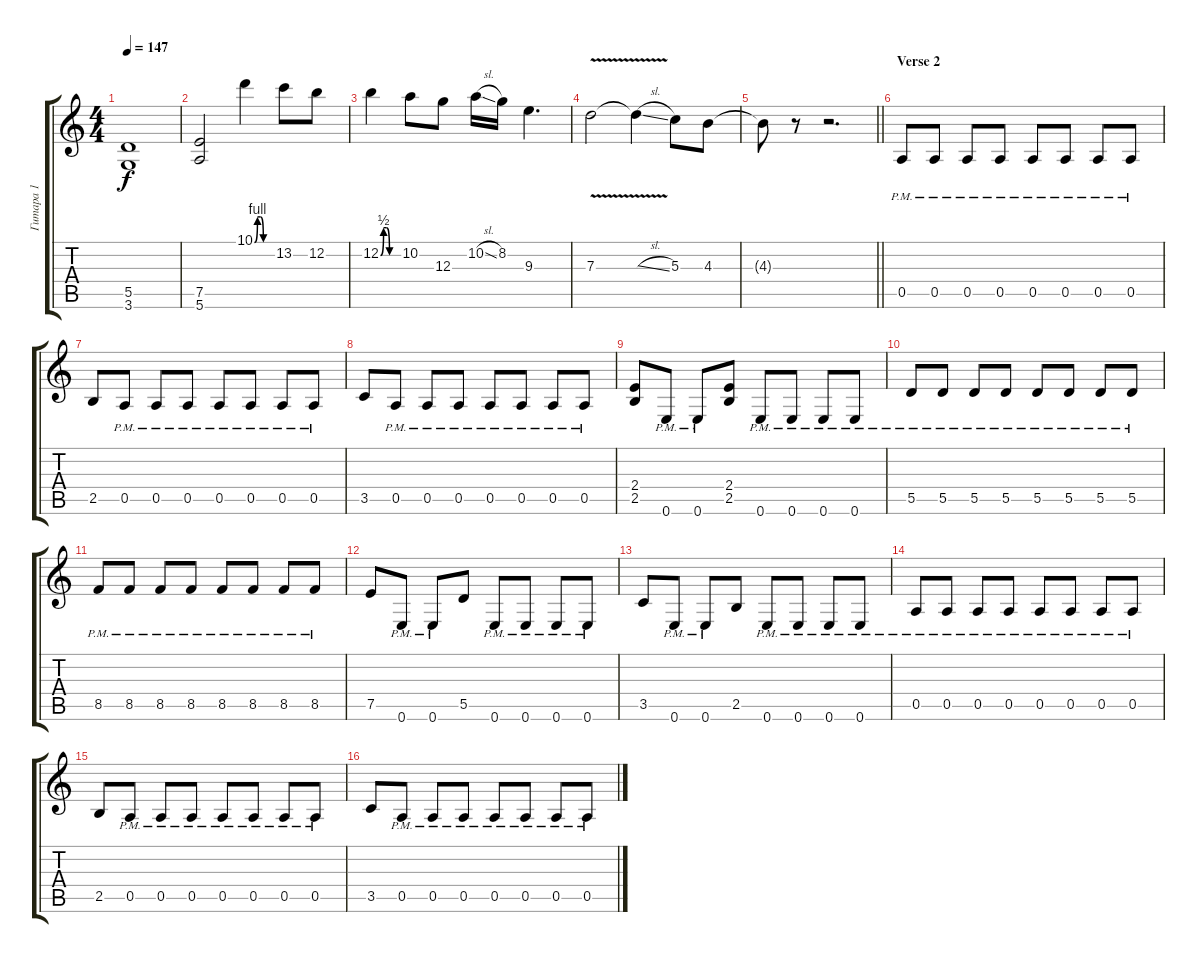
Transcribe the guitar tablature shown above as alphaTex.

\track ("Гитара 1" "Гитара 1") {instrument distortionguitar}
\staff {score tabs}
\tuning (E4 B3 G3 D3 A2 E2) {hide}
\ts (4 4)
\tempo 147
\clef g2
\ks c
(5.5 3.6).1{dy f} |
(7.5 5.6).2 10.1{be (custom 0 0 10 4 20 4 30 0 60 0)}.4 13.2.8 12.2.8 |
12.2{be (custom 0 0 10 2 20 2 30 0 60 0)}.4 10.2.8 12.3.8 10.2{sl}.16 8.2.16 9.3.4{d} |
7.3{v}.2 7.3{sl t}.4 5.3.8 4.3.8 |
\barLineRight lightlight
4.3{t}.8 r.8 r.2{d} |
\section ("" "Verse 2")
0.5{pm}.8 0.5{pm}.8 0.5{pm}.8 0.5{pm}.8 0.5{pm}.8 0.5{pm}.8 0.5{pm}.8 0.5{pm}.8 |
2.5.8 0.5{pm}.8 0.5{pm}.8 0.5{pm}.8 0.5{pm}.8 0.5{pm}.8 0.5{pm}.8 0.5{pm}.8 |
3.5.8 0.5{pm}.8 0.5{pm}.8 0.5{pm}.8 0.5{pm}.8 0.5{pm}.8 0.5{pm}.8 0.5{pm}.8 |
(2.4 2.5).8 0.6{pm}.8 0.6{pm}.8 (2.4 2.5).8 0.6{pm}.8 0.6{pm}.8 0.6{pm}.8 0.6{pm}.8 |
5.5{pm}.8 5.5{pm}.8 5.5{pm}.8 5.5{pm}.8 5.5{pm}.8 5.5{pm}.8 5.5{pm}.8 5.5{pm}.8 |
8.5{pm}.8 8.5{pm}.8 8.5{pm}.8 8.5{pm}.8 8.5{pm}.8 8.5{pm}.8 8.5{pm}.8 8.5{pm}.8 |
7.5.8 0.6{pm}.8 0.6{pm}.8 5.5.8 0.6{pm}.8 0.6{pm}.8 0.6{pm}.8 0.6{pm}.8 |
3.5.8 0.6{pm}.8 0.6{pm}.8 2.5.8 0.6{pm}.8 0.6{pm}.8 0.6{pm}.8 0.6{pm}.8 |
0.5{pm}.8 0.5{pm}.8 0.5{pm}.8 0.5{pm}.8 0.5{pm}.8 0.5{pm}.8 0.5{pm}.8 0.5{pm}.8 |
2.5.8 0.5{pm}.8 0.5{pm}.8 0.5{pm}.8 0.5{pm}.8 0.5{pm}.8 0.5{pm}.8 0.5{pm}.8 |
3.5.8 0.5{pm}.8 0.5{pm}.8 0.5{pm}.8 0.5{pm}.8 0.5{pm}.8 0.5{pm}.8 0.5{pm}.8
